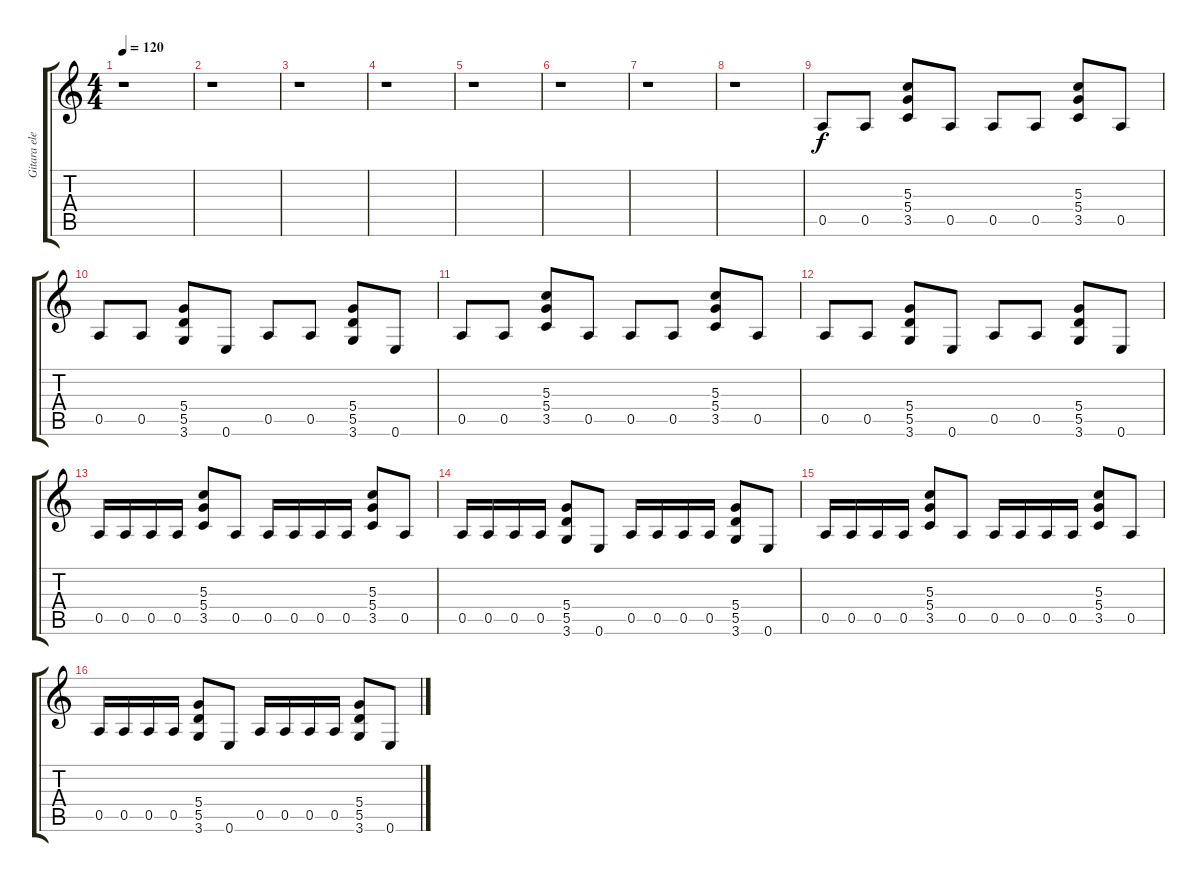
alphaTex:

\track ("Gitara elektryczna" "Gitara ele") {instrument distortionguitar}
\staff {score tabs}
\tuning (E4 B3 G3 D3 A2 E2) {hide}
\ts (4 4)
\tempo 120
\clef g2
\ks c
r.1{dy f instrument distortionguitar} |
r.1 |
r.1 |
r.1 |
r.1 |
r.1 |
r.1 |
r.1 |
0.5.8 0.5.8 (5.3 5.4 3.5).8 0.5.8 0.5.8 0.5.8 (5.3 5.4 3.5).8 0.5.8 |
0.5.8 0.5.8 (5.4 5.5 3.6).8 0.6.8 0.5.8 0.5.8 (5.4 5.5 3.6).8 0.6.8 |
0.5.8 0.5.8 (5.3 5.4 3.5).8 0.5.8 0.5.8 0.5.8 (5.3 5.4 3.5).8 0.5.8 |
0.5.8 0.5.8 (5.4 5.5 3.6).8 0.6.8 0.5.8 0.5.8 (5.4 5.5 3.6).8 0.6.8 |
0.5.16 0.5.16 0.5.16 0.5.16 (5.3 5.4 3.5).8 0.5.8 0.5.16 0.5.16 0.5.16 0.5.16 (5.3 5.4 3.5).8 0.5.8 |
0.5.16 0.5.16 0.5.16 0.5.16 (5.4 5.5 3.6).8 0.6.8 0.5.16 0.5.16 0.5.16 0.5.16 (5.4 5.5 3.6).8 0.6.8 |
0.5.16 0.5.16 0.5.16 0.5.16 (5.3 5.4 3.5).8 0.5.8 0.5.16 0.5.16 0.5.16 0.5.16 (5.3 5.4 3.5).8 0.5.8 |
0.5.16 0.5.16 0.5.16 0.5.16 (5.4 5.5 3.6).8 0.6.8 0.5.16 0.5.16 0.5.16 0.5.16 (5.4 5.5 3.6).8 0.6.8
